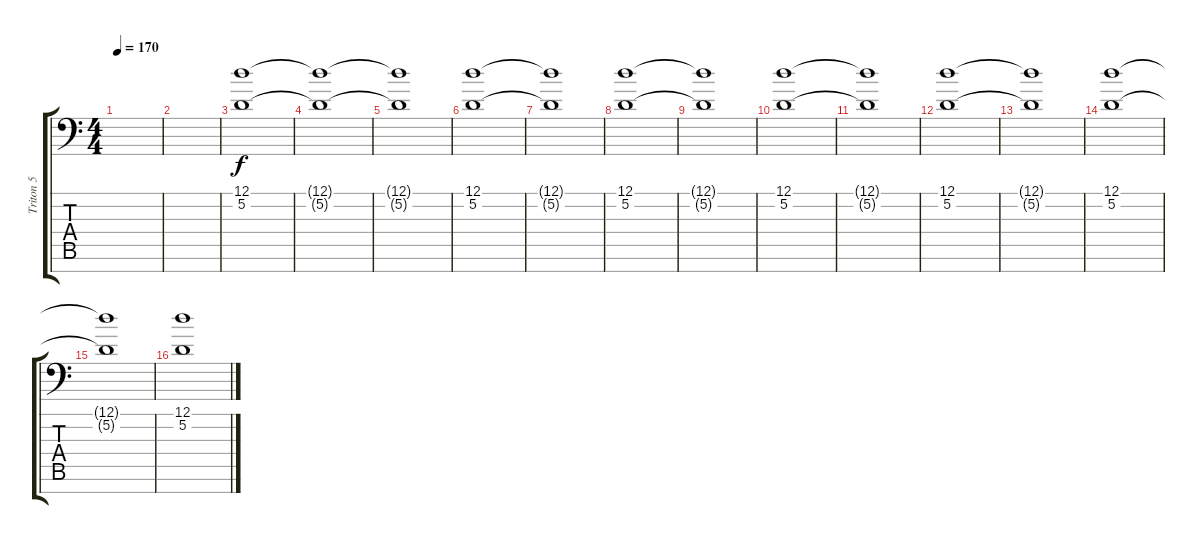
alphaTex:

\track ("Triton 5" "Triton 5") {instrument tubularbells}
\staff {score tabs}
\tuning (D4 A3 F3 C3 G2 D2 A1) {hide}
\ts (4 4)
\tempo 170
\clef f4
\ks c
|
|
(12.1 5.2).1 |
(12.1{t} 5.2{t}).1 |
(12.1{t} 5.2{t}).1 |
(12.1 5.2).1 |
(12.1{t} 5.2{t}).1 |
(12.1 5.2).1 |
(12.1{t} 5.2{t}).1 |
(12.1 5.2).1 |
(12.1{t} 5.2{t}).1 |
(12.1 5.2).1 |
(12.1{t} 5.2{t}).1 |
(12.1 5.2).1 |
(12.1{t} 5.2{t}).1 |
(12.1 5.2).1
